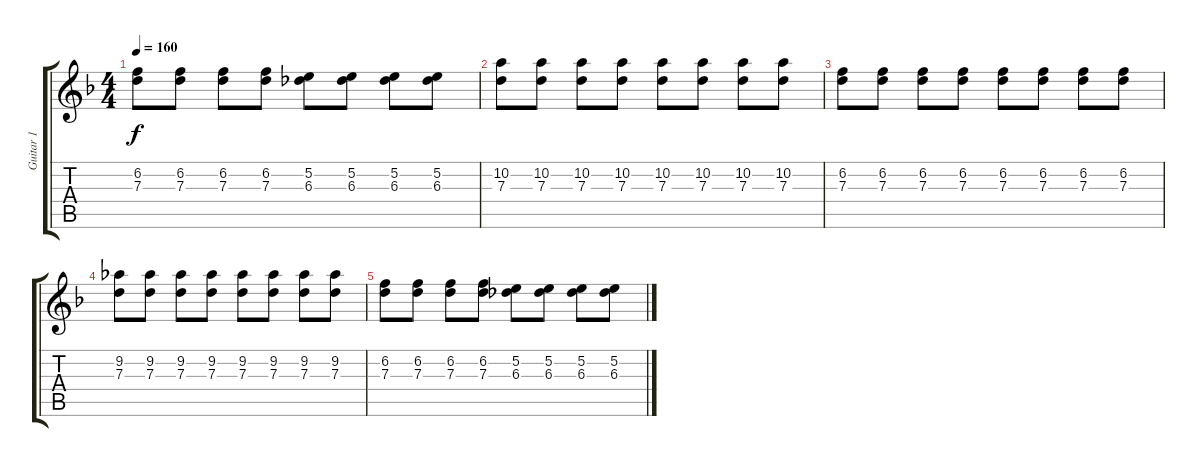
\track ("Guitar 1" "Guitar 1") {instrument distortionguitar}
\staff {score tabs}
\tuning (E4 B3 G3 D3 A2 D2) {hide}
\ts (4 4)
\tempo 160
\clef g2
\ks f
(6.2 7.3).8{dy f} (6.2 7.3).8 (6.2 7.3).8 (6.2 7.3).8 (5.2 6.3).8 (5.2 6.3).8 (5.2 6.3).8 (5.2 6.3).8 |
(10.2 7.3).8 (10.2 7.3).8 (10.2 7.3).8 (10.2 7.3).8 (10.2 7.3).8 (10.2 7.3).8 (10.2 7.3).8 (10.2 7.3).8 |
(6.2 7.3).8 (6.2 7.3).8 (6.2 7.3).8 (6.2 7.3).8 (6.2 7.3).8 (6.2 7.3).8 (6.2 7.3).8 (6.2 7.3).8 |
(9.2 7.3).8 (9.2 7.3).8 (9.2 7.3).8 (9.2 7.3).8 (9.2 7.3).8 (9.2 7.3).8 (9.2 7.3).8 (9.2 7.3).8 |
(6.2 7.3).8 (6.2 7.3).8 (6.2 7.3).8 (6.2 7.3).8 (5.2 6.3).8 (5.2 6.3).8 (5.2 6.3).8 (5.2 6.3).8
